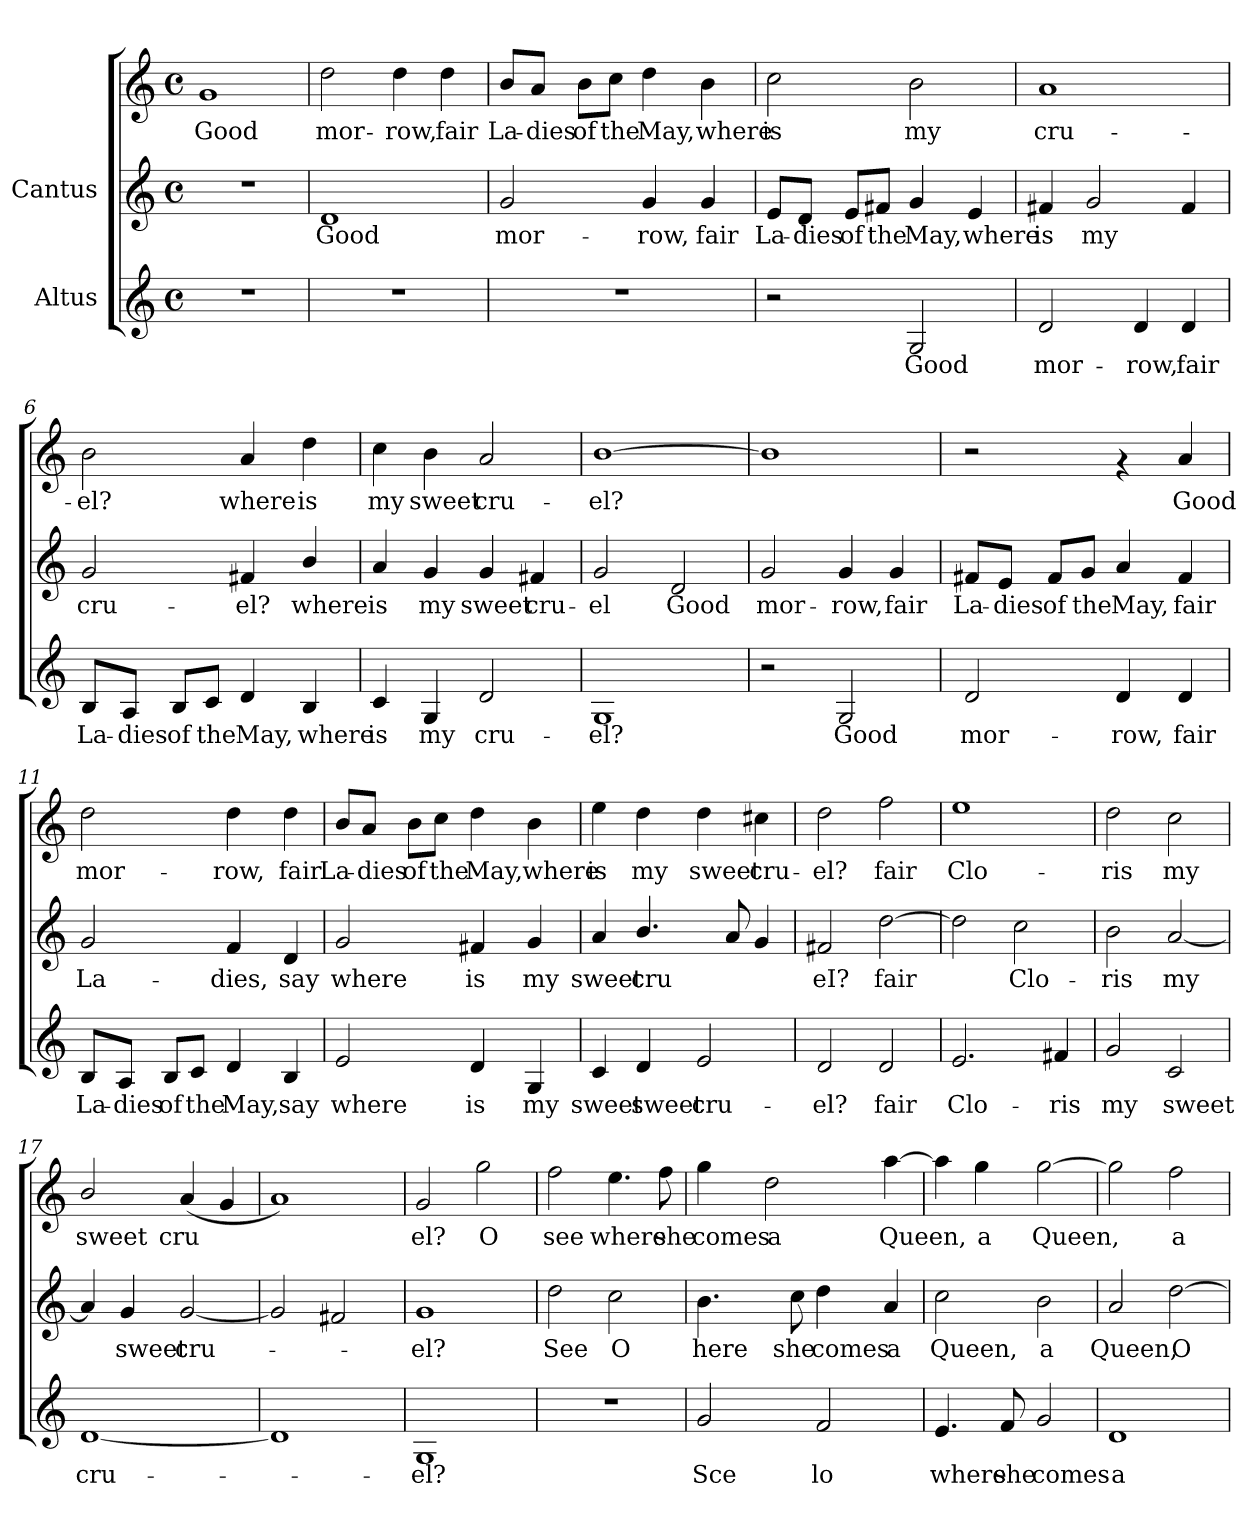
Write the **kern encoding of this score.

**kern	**text	**kern	**text	**kern	**text
*part2	*part2	*part1	*part1	*part1	*part1
*staff3	*staff3	*staff2	*staff2	*staff1	*staff1
*I"Altus	*	*I"Cantus	*	*	*
!!LO:PB:g=z
*stria5	*	*stria5	*	*stria5	*
*clefG2	*	*clefG2	*	*clefG2	*
*M4/4	*	*M4/4	*	*M4/4	*
*met(c)	*	*met(c)	*	*met(c)	*
*MM156	*	*MM156	*	*MM156	*
=1	=1	=1	=1	=1	=1
!	!	!	!	!	!LO:LY:b:cj
1r	.	1r	.	1g	Good
=2	=2	=2	=2	=2	=2
!	!	!	!LO:LY:b:cj	!	!LO:LY:b:cj
1r	.	1d	Good	2dd\	mor-
!	!	!	!	!	!LO:LY:b:cj
.	.	.	.	4dd\	-row,
!	!	!	!	!	!LO:LY:b:cj
.	.	.	.	4dd\	fair
=3	=3	=3	=3	=3	=3
!	!	!	!LO:LY:b:cj	!	!LO:LY:b:cj
1r	.	2g/	mor-	8b/L	La-
!	!	!	!	!	!LO:LY:b:cj
.	.	.	.	8a/J	-dies
!	!	!	!	!	!LO:LY:b:cj
.	.	.	.	8b\L	of
!	!	!	!	!	!LO:LY:b:cj
.	.	.	.	8cc\J	the
!	!	!	!LO:LY:b:cj	!	!LO:LY:b:cj
.	.	4g/	-row,	4dd\	May,
!	!	!	!LO:LY:b:cj	!	!LO:LY:b:cj
.	.	4g/	fair	4b\	where
=4	=4	=4	=4	=4	=4
!	!	!	!LO:LY:b:cj	!	!LO:LY:b:cj
2r	.	8e/L	La-	2cc\	is
!	!	!	!LO:LY:b:cj	!	!
.	.	8d/J	-dies	.	.
!	!	!	!LO:LY:b:cj	!	!
.	.	8e/L	of	.	.
!	!	!	!LO:LY:b:cj	!	!
.	.	8f#X/J	the	.	.
!	!LO:LY:b:cj	!	!LO:LY:b:cj	!	!LO:LY:b:cj
2G/	Good	4g/	May,	2b\	my
!	!	!	!LO:LY:b:cj	!	!
.	.	4e/	where	.	.
!!LO:LB:g=z
=5	=5	=5	=5	=5	=5
!	!LO:LY:b:cj	!	!LO:LY:b:cj	!	!LO:LY:b:cj
2d/	mor-	4f#X/	-is	1a	cru-
!	!	!	!LO:LY:b:cj	!	!
.	.	2g/	my	.	.
!	!LO:LY:b:cj	!	!	!	!
4d/	-row,	.	.	.	.
!	!LO:LY:b:cj	!	!LO:LY:b:cj	!	!
4d/	fair	4f#/	.	.	.
=6	=6	=6	=6	=6	=6
!	!LO:LY:b:cj	!	!LO:LY:b:cj	!	!LO:LY:b:cj
8B/L	La-	2g/	cru-	2b\	el?
!	!LO:LY:b:cj	!	!	!	!
8A/J	-dies	.	.	.	.
!	!LO:LY:b:cj	!	!	!	!
8B/L	of	.	.	.	.
!	!LO:LY:b:cj	!	!	!	!
8c/J	the	.	.	.	.
!	!LO:LY:b:cj	!	!LO:LY:b:cj	!	!LO:LY:b:cj
4d/	May,	4f#X/	-el?	4a/	where
!	!LO:LY:b:cj	!	!LO:LY:b:cj	!	!LO:LY:b:cj
4B/	where	4b/	where	4dd\	is
=7	=7	=7	=7	=7	=7
!	!LO:LY:b:cj	!	!LO:LY:b:cj	!	!LO:LY:b:cj
4c/	is	4a/	-is	4cc\	my
!	!LO:LY:b:cj	!	!LO:LY:b:cj	!	!LO:LY:b:cj
4G/	my	4g/	my	4b\	sweet
!	!LO:LY:b:cj	!	!LO:LY:b:cj	!	!LO:LY:b:cj
2d/	cru-	4g/	sweet	2a/	cru-
!	!	!	!LO:LY:b:cj	!	!
.	.	4f#X/	cru-	.	.
=8	=8	=8	=8	=8	=8
!	!LO:LY:b:cj	!	!LO:LY:b:cj	!	!LO:LY:b:cj
1G	-el?	2g/	el	[>1b	-el?
!	!	!	!LO:LY:b:cj	!	!
.	.	2d/	Good	.	.
=9	=9	=9	=9	=9	=9
!	!	!	!LO:LY:b:cj	!	!
2r	.	2g/	mor-	1b]	.
!	!LO:LY:b:cj	!	!LO:LY:b:cj	!	!
2G/	Good	4g/	-row,	.	.
!	!	!	!LO:LY:b:cj	!	!
.	.	4g/	fair	.	.
!!LO:LB:g=z
=10	=10	=10	=10	=10	=10
!	!LO:LY:b:cj	!	!LO:LY:b:cj	!	!
2d/	mor-	8f#X/L	La-	2r	.
!	!	!	!LO:LY:b:cj	!	!
.	.	8e/J	-dies	.	.
!	!	!	!LO:LY:b:cj	!	!
.	.	8f#/L	of	.	.
!	!	!	!LO:LY:b:cj	!	!
.	.	8g/J	the	.	.
!	!LO:LY:b:cj	!	!LO:LY:b:cj	!	!
4d/	-row,	4a/	May,	4rf	.
!	!LO:LY:b:cj	!	!LO:LY:b:cj	!	!LO:LY:b:cj
4d/	fair	4f#/	fair	4a/	Good
=11	=11	=11	=11	=11	=11
!	!LO:LY:b:cj	!	!LO:LY:b:cj	!	!LO:LY:b:cj
8B/L	La-	2g/	La-	2dd\	mor-
!	!LO:LY:b:cj	!	!	!	!
8A/J	-dies	.	.	.	.
!	!LO:LY:b:cj	!	!	!	!
8B/L	of	.	.	.	.
!	!LO:LY:b:cj	!	!	!	!
8c/J	the	.	.	.	.
!	!LO:LY:b:cj	!	!LO:LY:b:cj	!	!LO:LY:b:cj
4d/	May,	4f/	-dies,	4dd\	-row,
!	!LO:LY:b:cj	!	!LO:LY:b:cj	!	!LO:LY:b:cj
4B/	say	4d/	say	4dd\	fair
=12	=12	=12	=12	=12	=12
!	!LO:LY:b:cj	!	!LO:LY:b:cj	!	!LO:LY:b:cj
2e/	where	2g/	where	8b/L	La-
!	!	!	!	!	!LO:LY:b:cj
.	.	.	.	8a/J	-dies
!	!	!	!	!	!LO:LY:b:cj
.	.	.	.	8b\L	of
!	!	!	!	!	!LO:LY:b:cj
.	.	.	.	8cc\J	the
!	!LO:LY:b:cj	!	!LO:LY:b:cj	!	!LO:LY:b:cj
4d/	is	4f#X/	is	4dd\	May,
!	!LO:LY:b:cj	!	!LO:LY:b:cj	!	!LO:LY:b:cj
4G/	my	4g/	my	4b\	where
=13	=13	=13	=13	=13	=13
!	!LO:LY:b:cj	!	!LO:LY:b:cj	!	!LO:LY:b:cj
4c/	sweet	4a/	-sweet	4ee\	is
!	!LO:LY:b:cj	!	!LO:LY:b:cj	!	!LO:LY:b:cj
4d/	sweet	4.b/	cru-	4dd\	my
!	!LO:LY:b:cj	!	!	!	!LO:LY:b:cj
2e/	cru-	.	.	4dd\	sweet
!	!	!	!LO:LY:b:cj	!	!
.	.	8a/	--	.	.
!	!	!	!LO:LY:b:cj	!	!LO:LY:b:cj
.	.	4g/	--	4cc#X\	cru-
!!LO:LB:g=z
=14	=14	=14	=14	=14	=14
!	!LO:LY:b:cj	!	!LO:LY:b:cj	!	!LO:LY:b:cj
2d/	-el?	2f#X/	eI?	2dd\	-el?
!	!LO:LY:b:cj	!	!LO:LY:b:cj	!	!LO:LY:b:cj
2d/	fair	[>2dd\	fair	2ff\	fair
=15	=15	=15	=15	=15	=15
!	!LO:LY:b:cj	!	!LO:LY:b:cj	!	!LO:LY:b:cj
2.e/	Clo-	2dd\]	-	1ee	Clo-
!	!	!	!LO:LY:b:cj	!	!
.	.	2cc\	Clo-	.	.
!	!LO:LY:b:cj	!	!	!	!
4f#X/	-ris	.	.	.	.
=16	=16	=16	=16	=16	=16
!	!LO:LY:b:cj	!	!LO:LY:b:cj	!	!LO:LY:b:cj
2g/	my	2b\	ris	2dd\	-ris
!	!LO:LY:b:cj	!	!LO:LY:b:cj	!	!LO:LY:b:cj
2c/	sweet	[<2a/	my	2cc\	my
=17	=17	=17	=17	=17	=17
!	!LO:LY:b:cj	!	!LO:LY:b:cj	!	!LO:LY:b:cj
[<1d	cru-	4a/]	-	2b/	sweet
!	!	!	!LO:LY:b:cj	!	!
.	.	4g/	sweet	.	.
!	!	!	!LO:LY:b:cj	!	!LO:LY:b:cj
.	.	[<2g/	cru-	(<4a/	cru-
!	!	!	!	!	!LO:LY:b:cj
.	.	.	.	4g/	--
=18	=18	=18	=18	=18	=18
1d]	.	2g/]	.	1a)	.
.	.	2f#X/	.	.	.
=19	=19	=19	=19	=19	=19
!	!LO:LY:b:cj	!	!LO:LY:b:cj	!	!LO:LY:b:cj
1G	-el?	1g	el?	2g/	-el?
!	!	!	!	!	!LO:LY:b:cj
.	.	.	.	2gg\	O
=20	=20	=20	=20	=20	=20
!	!	!	!LO:LY:b:cj	!	!LO:LY:b:cj
1r	.	2dd\	See	2ff\	see
!	!	!	!LO:LY:b:cj	!	!LO:LY:b:cj
.	.	2cc\	O	4.ee\	where
!	!	!	!	!	!LO:LY:b:cj
.	.	.	.	8ff\	she
!!LO:PB:g=z
=21	=21	=21	=21	=21	=21
!	!LO:LY:b:cj	!	!LO:LY:b:cj	!	!LO:LY:b:cj
2g/	Sce	4.b\	here	4gg\	comes
!	!	!	!	!	!LO:LY:b:cj
.	.	.	.	2dd\	a
!	!	!	!LO:LY:b:cj	!	!
.	.	8cc\	she	.	.
!	!LO:LY:b:cj	!	!LO:LY:b:cj	!	!
2f/	lo	4dd\	comes	.	.
!	!	!	!LO:LY:b:cj	!	!LO:LY:b:cj
.	.	4a/	a	[>4aa\	Queen,
=22	=22	=22	=22	=22	=22
!	!LO:LY:b:cj	!	!LO:LY:b:cj	!	!LO:LY:b:cj
4.e/	where	2cc\	Queen,	4aa\]	.
!	!	!	!	!	!LO:LY:b:cj
.	.	.	.	4gg\	a
!	!LO:LY:b:cj	!	!	!	!
8f/	she	.	.	.	.
!	!LO:LY:b:cj	!	!LO:LY:b:cj	!	!LO:LY:b:cj
2g/	comes	2b\	a	[>2gg\	Queen,
=23	=23	=23	=23	=23	=23
!	!LO:LY:b:cj	!	!LO:LY:b:cj	!	!LO:LY:b:cj
1d	a	2a/	Queen,	2gg\]	.
!	!	!	!LO:LY:b:cj	!	!LO:LY:b:cj
.	.	[>2dd\	O	2ff\	a
=	=	=	=	=	=
*-	*-	*-	*-	*-	*-
